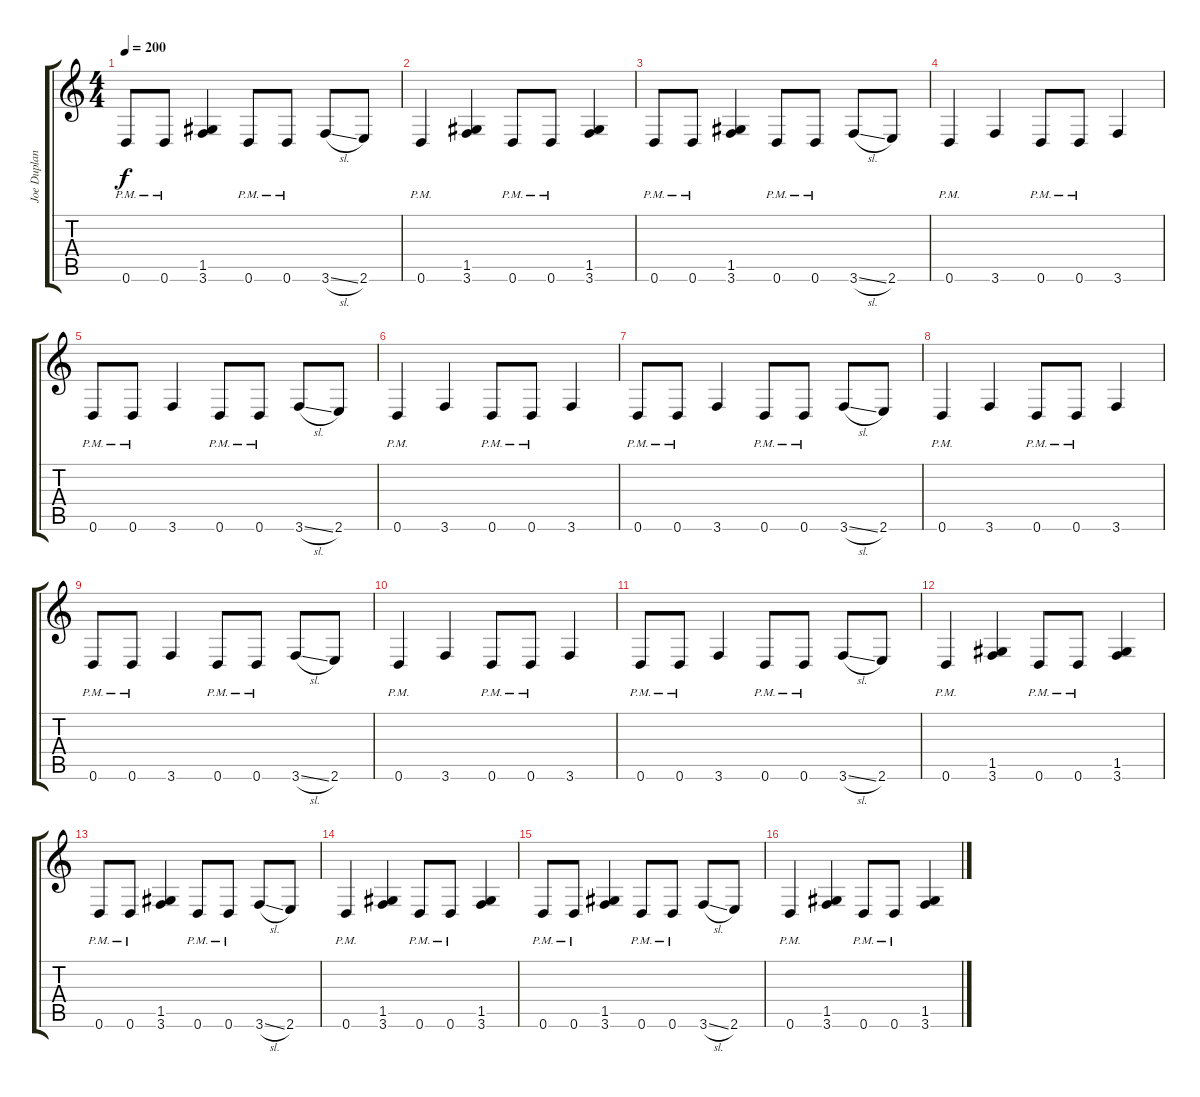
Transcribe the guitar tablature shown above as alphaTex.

\track ("Joe Duplantier" "Joe Duplan") {instrument overdrivenguitar}
\staff {score tabs}
\tuning (D4 A3 F3 C3 G2 D2) {hide}
\ts (4 4)
\tempo 200
\clef g2
\ks c
0.6{pm}.8{dy f} 0.6{pm}.8 (1.5 3.6).4 0.6{pm}.8 0.6{pm}.8 3.6{sl}.8 2.6.8 |
0.6{pm}.4 (1.5 3.6).4 0.6{pm}.8 0.6{pm}.8 (1.5 3.6).4 |
0.6{pm}.8 0.6{pm}.8 (1.5 3.6).4 0.6{pm}.8 0.6{pm}.8 3.6{sl}.8 2.6.8 |
0.6{pm}.4 3.6.4 0.6{pm}.8 0.6{pm}.8 3.6.4 |
0.6{pm}.8 0.6{pm}.8 3.6.4 0.6{pm}.8 0.6{pm}.8 3.6{sl}.8 2.6.8 |
0.6{pm}.4 3.6.4 0.6{pm}.8 0.6{pm}.8 3.6.4 |
0.6{pm}.8 0.6{pm}.8 3.6.4 0.6{pm}.8 0.6{pm}.8 3.6{sl}.8 2.6.8 |
0.6{pm}.4 3.6.4 0.6{pm}.8 0.6{pm}.8 3.6.4 |
0.6{pm}.8 0.6{pm}.8 3.6.4 0.6{pm}.8 0.6{pm}.8 3.6{sl}.8 2.6.8 |
0.6{pm}.4 3.6.4 0.6{pm}.8 0.6{pm}.8 3.6.4 |
0.6{pm}.8 0.6{pm}.8 3.6.4 0.6{pm}.8 0.6{pm}.8 3.6{sl}.8 2.6.8 |
0.6{pm}.4 (1.5 3.6).4 0.6{pm}.8 0.6{pm}.8 (1.5 3.6).4 |
0.6{pm}.8 0.6{pm}.8 (1.5 3.6).4 0.6{pm}.8 0.6{pm}.8 3.6{sl}.8 2.6.8 |
0.6{pm}.4 (1.5 3.6).4 0.6{pm}.8 0.6{pm}.8 (1.5 3.6).4 |
0.6{pm}.8 0.6{pm}.8 (1.5 3.6).4 0.6{pm}.8 0.6{pm}.8 3.6{sl}.8 2.6.8 |
0.6{pm}.4 (1.5 3.6).4 0.6{pm}.8 0.6{pm}.8 (1.5 3.6).4
